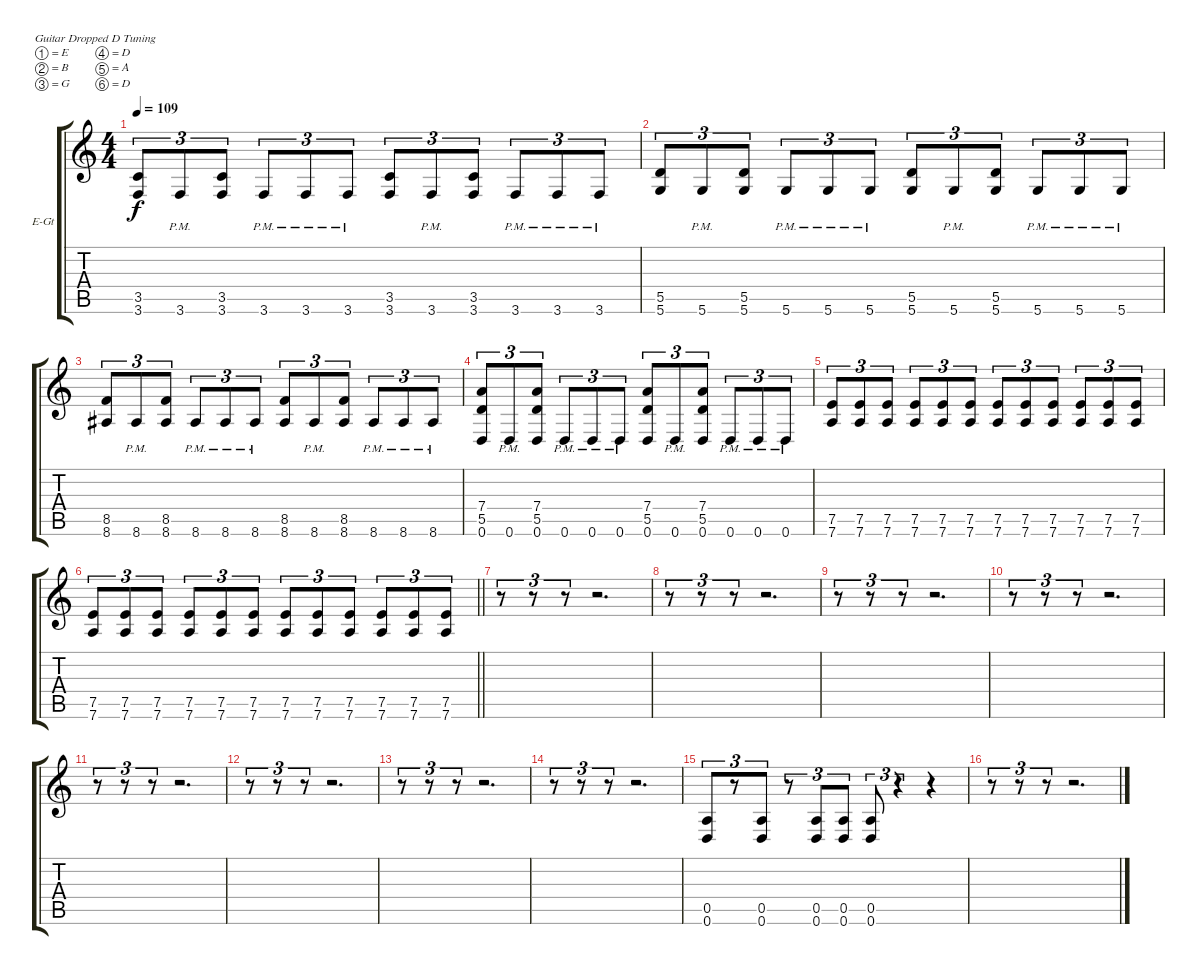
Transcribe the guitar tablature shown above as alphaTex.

\bracketExtendMode groupsimilarinstruments
\firstSystemTrackNameOrientation horizontal
\otherSystemsTrackNameOrientation horizontal
\track ("Distortion-guitar (Paul)" "E-Gt") {instrument distortionguitar}
\staff {score tabs}
\tuning (E4 B3 G3 D3 A2 D2)
\ts (4 4)
\tempo 109
\clef g2
\ks c
(3.5 3.6).8{tu (3 2) dy f} 3.6{pm}.8{tu (3 2)} (3.5 3.6).8{tu (3 2)} 3.6{pm}.8{tu (3 2)} 3.6{pm}.8{tu (3 2)} 3.6{pm}.8{tu (3 2)} (3.5 3.6).8{tu (3 2)} 3.6{pm}.8{tu (3 2)} (3.5 3.6).8{tu (3 2)} 3.6{pm}.8{tu (3 2)} 3.6{pm}.8{tu (3 2)} 3.6{pm}.8{tu (3 2)} |
(5.5 5.6).8{tu (3 2)} 5.6{pm}.8{tu (3 2)} (5.5 5.6).8{tu (3 2)} 5.6{pm}.8{tu (3 2)} 5.6{pm}.8{tu (3 2)} 5.6{pm}.8{tu (3 2)} (5.5 5.6).8{tu (3 2)} 5.6{pm}.8{tu (3 2)} (5.5 5.6).8{tu (3 2)} 5.6{pm}.8{tu (3 2)} 5.6{pm}.8{tu (3 2)} 5.6{pm}.8{tu (3 2)} |
(8.5 8.6).8{tu (3 2)} 8.6{pm}.8{tu (3 2)} (8.5 8.6).8{tu (3 2)} 8.6{pm}.8{tu (3 2)} 8.6{pm}.8{tu (3 2)} 8.6{pm}.8{tu (3 2)} (8.5 8.6).8{tu (3 2)} 8.6{pm}.8{tu (3 2)} (8.5 8.6).8{tu (3 2)} 8.6{pm}.8{tu (3 2)} 8.6{pm}.8{tu (3 2)} 8.6{pm}.8{tu (3 2)} |
(7.4 5.5 0.6).8{tu (3 2)} 0.6{pm}.8{tu (3 2)} (7.4 5.5 0.6).8{tu (3 2)} 0.6{pm}.8{tu (3 2)} 0.6{pm}.8{tu (3 2)} 0.6{pm}.8{tu (3 2)} (7.4 5.5 0.6).8{tu (3 2)} 0.6{pm}.8{tu (3 2)} (7.4 5.5 0.6).8{tu (3 2)} 0.6{pm}.8{tu (3 2)} 0.6{pm}.8{tu (3 2)} 0.6{pm}.8{tu (3 2)} |
(7.5 7.6).8{tu (3 2)} (7.5 7.6).8{tu (3 2)} (7.5 7.6).8{tu (3 2)} (7.5 7.6).8{tu (3 2)} (7.5 7.6).8{tu (3 2)} (7.5 7.6).8{tu (3 2)} (7.5 7.6).8{tu (3 2)} (7.5 7.6).8{tu (3 2)} (7.5 7.6).8{tu (3 2)} (7.5 7.6).8{tu (3 2)} (7.5 7.6).8{tu (3 2)} (7.5 7.6).8{tu (3 2)} |
\barLineRight lightlight
(7.5 7.6).8{tu (3 2)} (7.5 7.6).8{tu (3 2)} (7.5 7.6).8{tu (3 2)} (7.5 7.6).8{tu (3 2)} (7.5 7.6).8{tu (3 2)} (7.5 7.6).8{tu (3 2)} (7.5 7.6).8{tu (3 2)} (7.5 7.6).8{tu (3 2)} (7.5 7.6).8{tu (3 2)} (7.5 7.6).8{tu (3 2)} (7.5 7.6).8{tu (3 2)} (7.5 7.6).8{tu (3 2)} |
r.8{tu (3 2)} r.8{tu (3 2)} r.8{tu (3 2)} r.2{d} |
r.8{tu (3 2)} r.8{tu (3 2)} r.8{tu (3 2)} r.2{d} |
r.8{tu (3 2)} r.8{tu (3 2)} r.8{tu (3 2)} r.2{d} |
r.8{tu (3 2)} r.8{tu (3 2)} r.8{tu (3 2)} r.2{d} |
r.8{tu (3 2)} r.8{tu (3 2)} r.8{tu (3 2)} r.2{d} |
r.8{tu (3 2)} r.8{tu (3 2)} r.8{tu (3 2)} r.2{d} |
r.8{tu (3 2)} r.8{tu (3 2)} r.8{tu (3 2)} r.2{d} |
r.8{tu (3 2)} r.8{tu (3 2)} r.8{tu (3 2)} r.2{d} |
(0.5 0.6).8{tu (3 2)} r.8{tu (3 2)} (0.5 0.6).8{tu (3 2)} r.8{tu (3 2)} (0.5 0.6).8{tu (3 2)} (0.5 0.6).8{tu (3 2)} (0.5 0.6).8{tu (3 2)} r.4{tu (3 2)} r.4 |
r.8{tu (3 2)} r.8{tu (3 2)} r.8{tu (3 2)} r.2{d}
